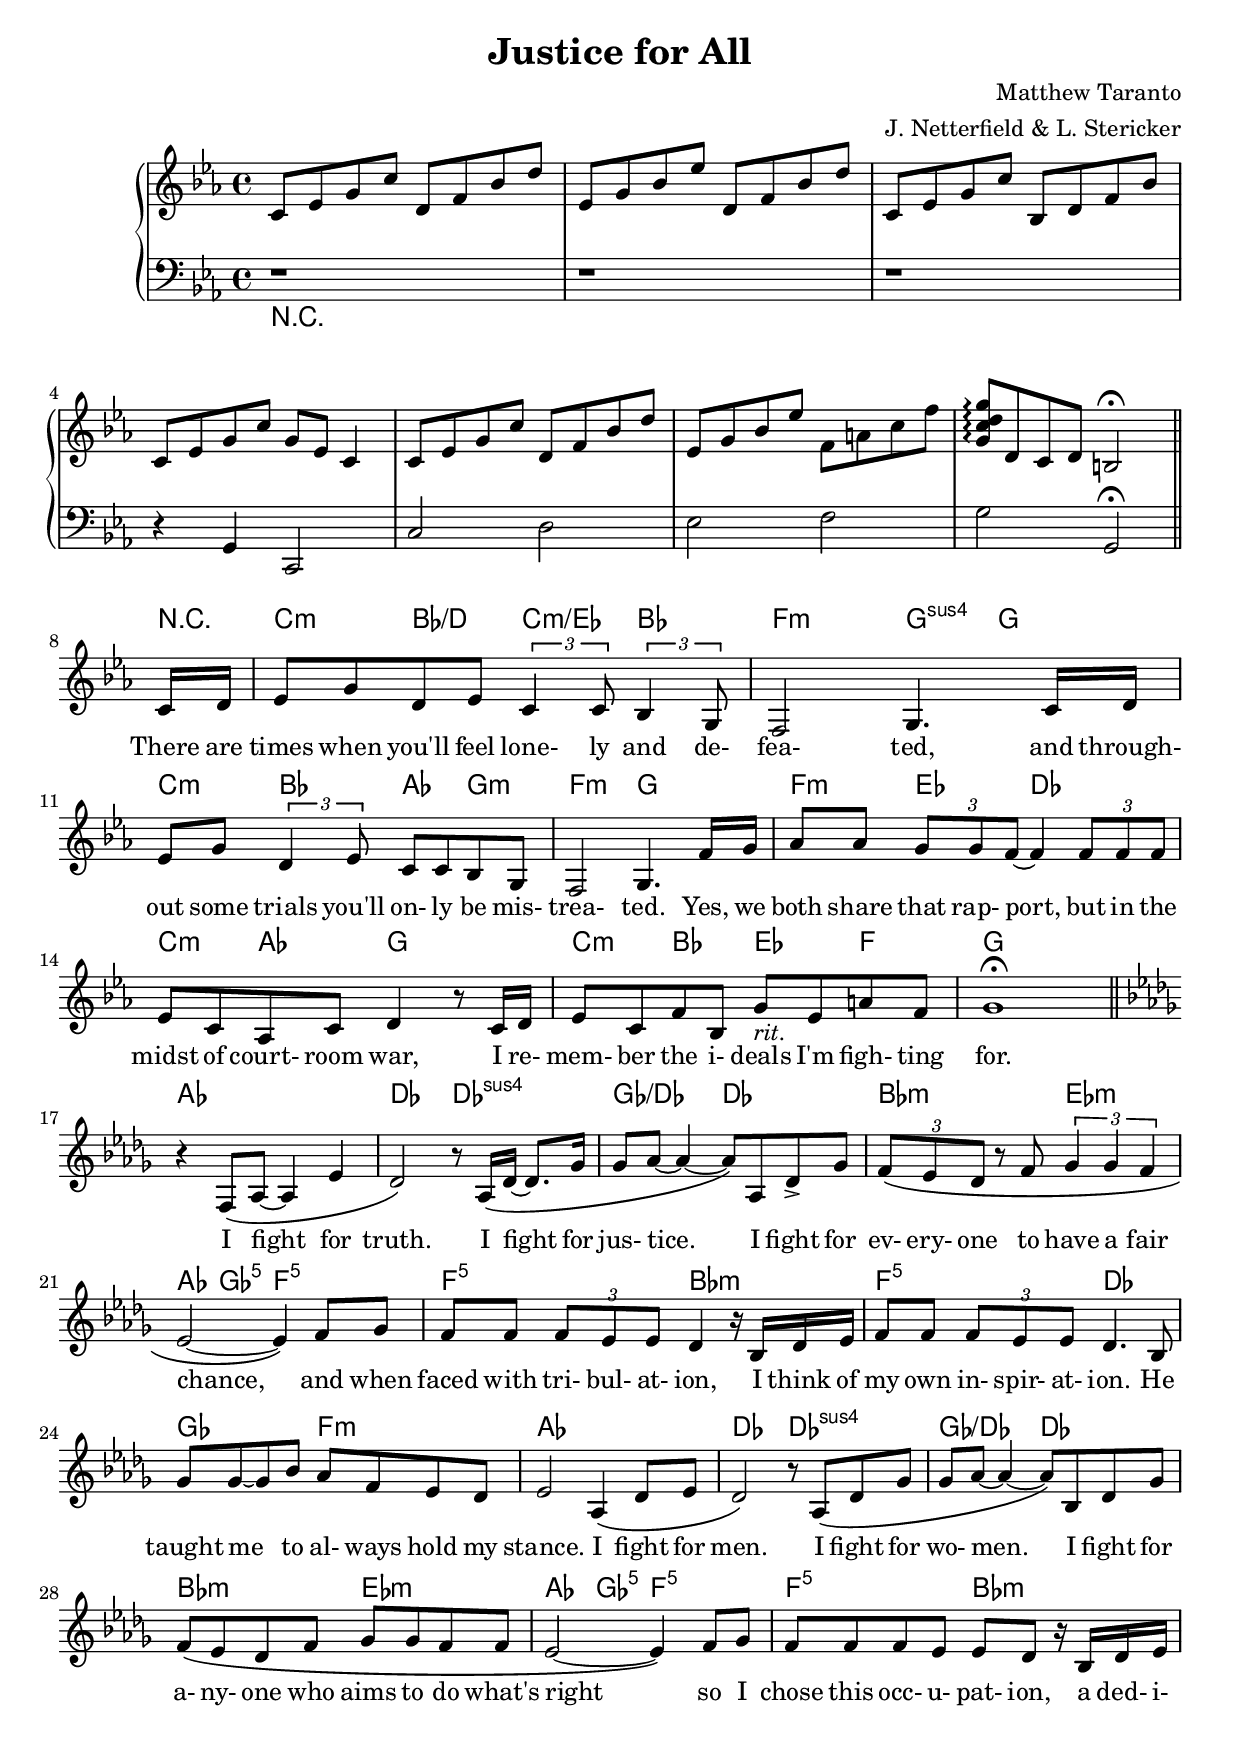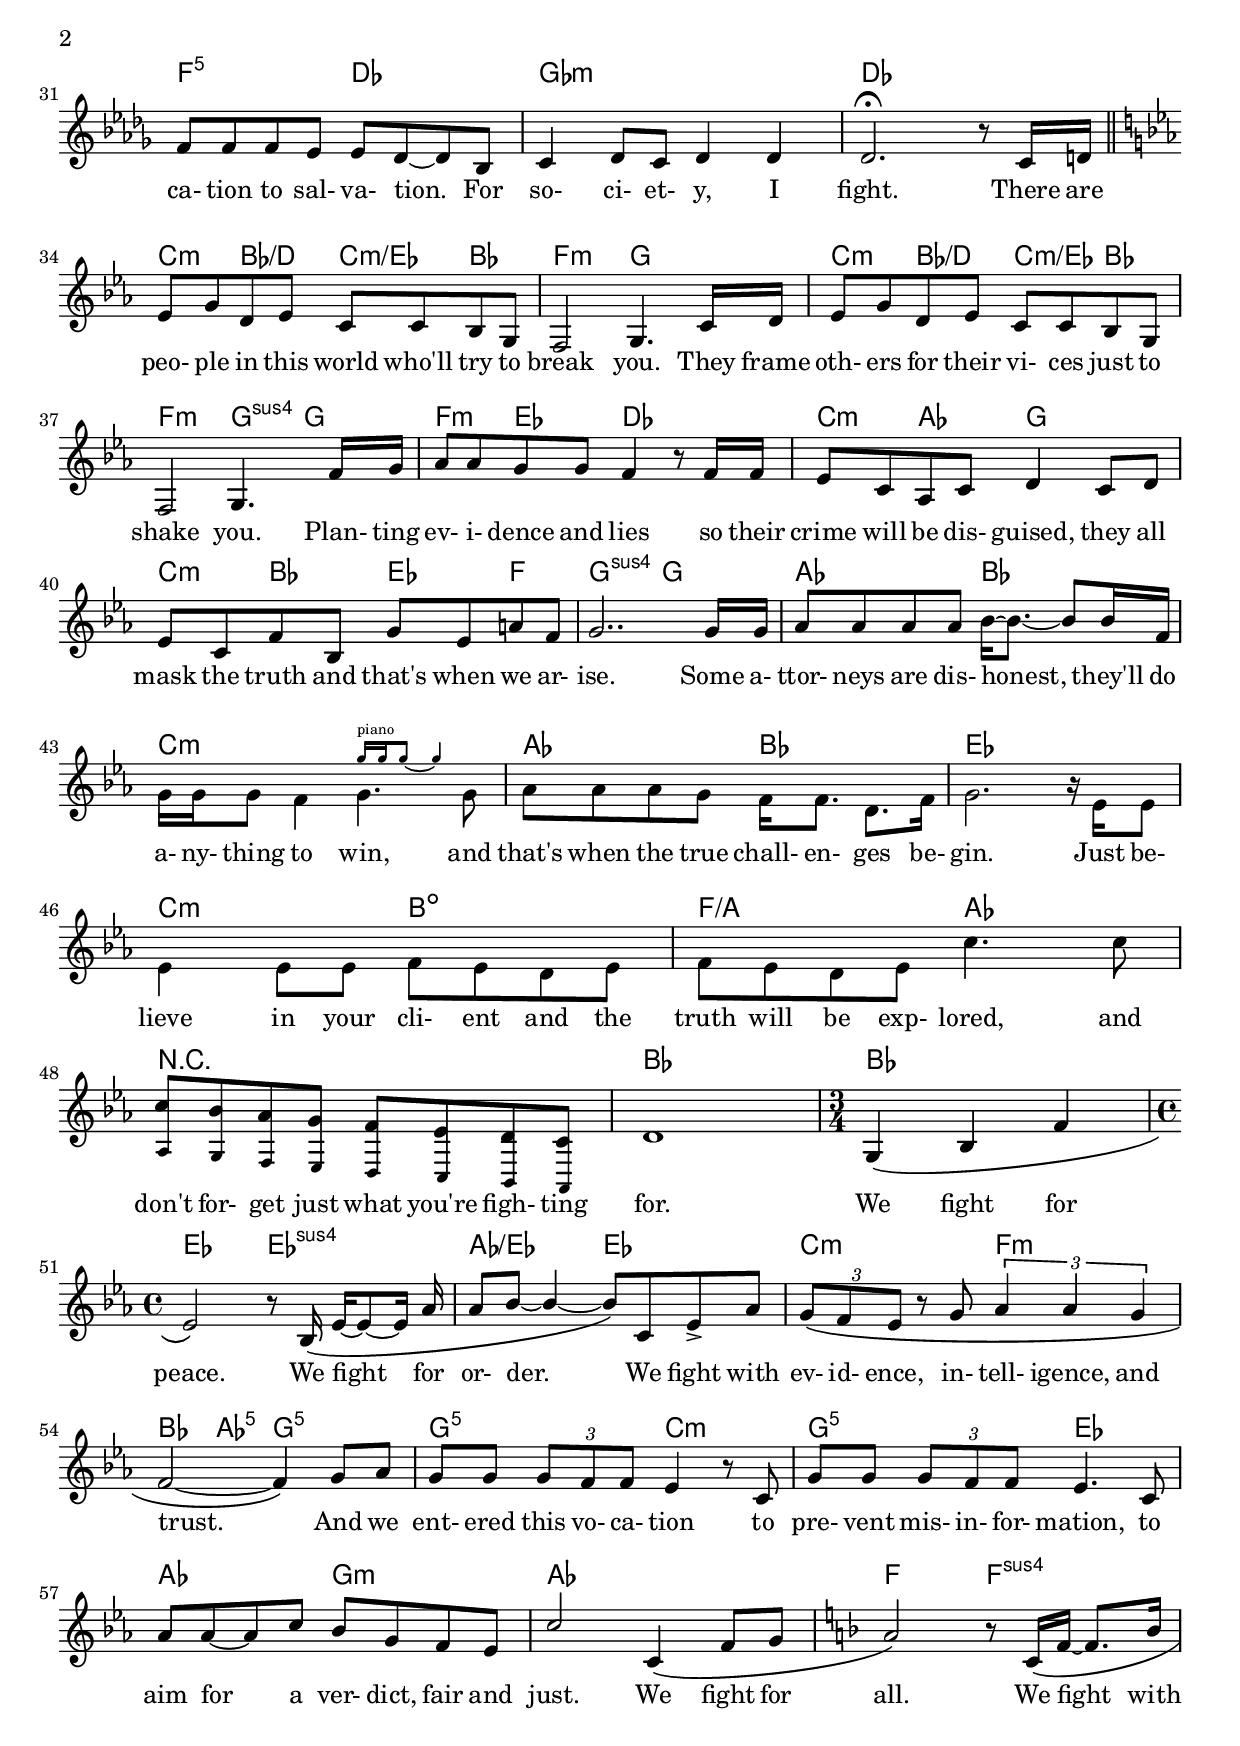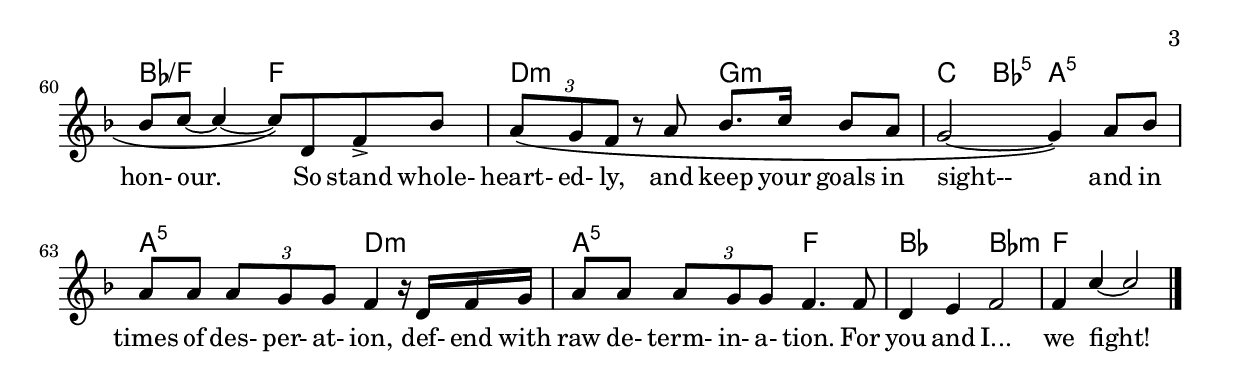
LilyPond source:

 \header {
  title = "Justice for All"
  composer = "Matthew Taranto"
  arranger = "J. Netterfield & L. Stericker"
}

\layout {   
  \context {     
    \Staff \RemoveEmptyStaves
    \override VerticalAxisGroup #'remove-first = ##t
  }
}

\score {
  <<
  \new PianoStaff \relative c' <<
    \new Staff {
      \key c \minor
      c8 ees g c
      d, f bes d |
      ees, g bes ees
      d, f bes d |
      c, ees g c
      bes, d f bes |
      c, ees g c g ees c4 |

      c8 ees g c
      d, f bes d |
      ees, g bes ees
      f, a c f |
      <g, c d g>8\arpeggio
      d c d b2\fermata 
      \bar "||"
      % Hide time signature
      \override Staff.TimeSignature #'stencil = ##f

      % Without this, some extra space is added after the line...
      \once \set Staff.explicitKeySignatureVisibility = #end-of-line-invisible
      \break
    }
    \new Staff {
      \key c \minor
      \clef bass
      r1 |
      r1 |
      r1 |
      r4 g, c,2 |

      c'2
      d
      ees
      f |
      g2
      g,\fermata
      \bar "||"
      % Hide time signature
      \override Staff.TimeSignature #'stencil = ##f

      % Without this, some extra space is added after the line...
      \once \set Staff.explicitKeySignatureVisibility = #end-of-line-invisible
      \break
    }
  >> 
  \chords {
    R1*7

    % Without this, some extra space is added after the line...
    \once \set Staff.explicitKeySignatureVisibility = #end-of-line-invisible
    \break

    \time 1/8
    r8

    \time 4/4
    \powerChords
    
    c4:m bes/d c:m/ees bes
    f2:m g4:sus4 g

    c4:m bes aes g:m
    f2:m g

    f4:m ees des2
    c4:m aes g2

    c4:m bes ees f
    g1
    aes1

    des2 des:sus4
    ges/des des
    bes:m ees:m
    aes4 ges:1.5 f2:1.5

    f2:1.5 bes:m
    f2:1.5 des
    ges f:m
    aes1

    des2 des:sus4
    ges/des des
    bes:m ees:m
    aes4 ges:1.5 f2:1.5

    f2:1.5 bes:m
    f2:1.5 des
    ges1:m
    des1

    c4:m bes/d c:m/ees bes
    f2:m g2

    c4:m bes/d c:m/ees bes
    f2:m g4:sus4 g

    f4:m ees des2
    c4:m aes g2
    c4:m bes ees f
    g2:sus4 g

    aes bes
    c1:m
    aes2 bes
    ees1
    c2:m b:dim
    f/a aes

    r1
    bes

    \transpose des ees {
      \time 3/4
      aes2.
      \time 4/4

      des2 des:sus4
      ges/des des
      bes:m ees:m
      aes4 ges:1.5 f2:1.5

      f2:1.5 bes:m
      f2:1.5 des
      ges f:m
    }

    aes1

    \transpose des f {
      des2 des:sus4
      ges/des des
      bes:m ees:m
      aes4 ges:1.5 f2:1.5

      f2:1.5 bes:m
      f2:1.5 des
      ges2 ges2:m
      des1
    }
  }
  \new Staff \relative c {
    R1*7
    \override Staff.TimeSignature #'stencil = ##f

    % Without this, some extra space is added after the line...
    \once \set Staff.explicitKeySignatureVisibility = #end-of-line-invisible
    \break

    \key c \minor
    \time 1/8
    \new Voice = "vocals" {
      c'16 d
      \time 4/4
    
      ees8 g d ees \tuplet 3/2 {c4 c8} \tuplet 3/2 {bes4 g8} |
      f2 g4. c16 d |
      
      % Show future time signatures (remember, we got rid of them above...) 
      \override Staff.TimeSignature #'stencil = ##t

      ees8 g \tuplet 3/2 {d4 ees8} c8 c bes g |
      f2 g4. f'16 g |

      aes8 aes \tuplet 3/2 {g g f ~} f4
      \tuplet 3/2 { f8 f f } |
      ees c aes c d4
      r8 c16 d |
      ees8 c f bes, g'_\markup{\italic rit.} ees a f |
      g1  \fermata

      \bar "||"

      \key des \major
      r4 f,8\( aes8 ~ aes4 ees' |
      des2 \) r8 aes16 \( des ~ des8. ges16 |
      ges8 aes ~ aes4 ~ aes8 \)
      as, des-> ges |
      \tuplet 3/2 {f \( ees des8} r f \tuplet 3/2 { ges4 ges f }|
      ees2 ~ ees4 \) f8 ges |
      f f \tuplet 3/2 {f ees ees} des4 r16 bes16 des ees |
      f8 f \tuplet 3/2 {f ees ees} des4. bes8 |
      ges' ges ~ ges bes aes f ees des |
      ees2  aes,4 \( des8 ees |
      
      des2 \) r8 aes  \( des ges |
      ges aes ~ aes4 ~ aes8 \)
      bes, des ges |
      f \( ees des8 f ges8 ges f f |
      ees2 ~ ees4 \) f8 ges |
      f f f ees ees des r16 bes16 des ees |
      f8 f f ees ees des ~ des bes |

      c4 des8 c des4 des |
      des2.\fermata r8 c16 d \bar "||"

      \break
      \key c \minor

      ees8 g d ees c c bes g |
      f2 g4. c16 d |

      ees8 g d ees c c bes g |
      f2 g4. f'16 g |

      aes8 aes g g f4
      r8 f16 f
      ees8 c aes c d4
      c8 d |
      ees c f bes, g' ees a f |
      g2.. g16  g |

      aes8 aes aes aes bes16 ~ bes8. ~ bes8 bes16 f |
      <<
        { \stemDown g16 g g8 f4 g4. g8 | }
        \new CueVoice {
          s2 \stemUp g'16^"piano" g g8 ~ g4 |
        }
      >>
      aes,8 aes aes g f16 f8. d f16 |
      g2. r16 ees ees8 |
      ees4 ees8 ees f8 ees d ees |
      f ees d ees c'4. c8 |
      {
        \stemUp
        <c \tweak font-size #-2 aes,>
        <bes \tweak font-size #-2 g,>
        <aes \tweak font-size #-2 f,>
        <g \tweak font-size #-2 ees,>
        <f \tweak font-size #-2 d,>
        <ees \tweak font-size #-2 c,>
        <d \tweak font-size #-2 bes,>
        <c \tweak font-size #-2 aes,> |
      }
      d1

      % (â¯Â°â¡Â°ï¼â¯ï¸µ â»ââ»)
      \time 3/4
      g,4 \( bes f'
      \time 4/4

      %  (â¯Â°â¡Â°ï¼â¯ï¸µ â»ââ»)
      \transpose des ees \relative des' {
        des2 \) r8 aes16 \( des [~ des8 ~ des16] ges |
        ges8 aes ~ aes4 ~ aes8 \)
        bes, des-> ges |
        \tuplet 3/2 {f \( ees des8} r f \tuplet 3/2 { ges4 ges f }|
        ees2 ~ ees4 \) f8 ges |
        f f \tuplet 3/2 {f ees ees} des4 r8 bes8 |
        f'  8 f \tuplet 3/2 {f ees ees} des4. bes8 |
        ges' ges ~ ges bes aes f ees des |
      }
      c'2 c,4 \( f8 g 

      % (â¯Â°â¡Â°ï¼â¯ï¸µ â»ââ»)
      \key f \major
      a2 \)
      \transpose des f \relative des' {
        r8 aes16 \( des ~ des8. ges16 |
        ges8 aes ~ aes4 ~ aes8 \)
        bes, des-> ges |
        \tuplet 3/2 {f \( ees des8} r f ges8. aes16 ges8 f |
        ees2 ~ ees4 \) f8 ges |
        f f \tuplet 3/2 {f ees ees} des4 r16 bes des ees |
        f8 f \tuplet 3/2 {f ees ees} des4. des8 |
      }
      d,4 e f2
      f4 c'4 ~ c2

      \bar "|."
    }
  }
  \new Lyrics \lyricsto "vocals" {
    There are times when you'll feel lone- ly and de-
    fea- ted, and through- out some trials you'll on- ly be mis-
    trea- ted. Yes, we
    both share that rap- port, but in the
    midst of court- room war, I re-
    mem- ber the i- deals I'm figh- ting
    for.

    I fight for truth.
    I fight for jus- tice.
    I fight for ev- ery- one to have a fair chance,
    
    and when faced with tri- bul- at- ion,
    I think of my own in- spir- at- ion.
    He taught me to al- ways hold my stance.

    I fight for men.
    I fight for wo- men.
    I fight for a- ny- one who aims to do what's right
    so I chose this occ- u- pat- ion,
    a ded- i- ca- tion to sal- va- tion.
    For so- ci- et- y, I fight.

    There are peo- ple in this world who'll try to break you.
    They frame oth- ers for their vi- ces just to shake you.
    Plan- ting ev- i- dence and lies
    so their crime will be dis- guised,
    they all mask the truth and that's when we ar- ise.

    Some a- ttor- neys are dis- honest, they'll do a- ny- thing to win,
    and that's when the true chall- en- ges be- gin.
    Just be- lieve in your cli- ent and the truth will be exp- lored,
    and don't for- get just what you're figh- ting for.

    We fight for peace.
    We fight for or- der.
    We fight with ev- id- ence, in- tell- igence, and trust.
    And we ent- ered this vo- ca- tion to
    pre- vent mis- in- for- mation, to
    aim for a ver- dict, fair and just.

    We fight for all.
    We fight with hon- our.
    So stand whole- heart- ed- ly,
    and keep your goals in sight--
    and in times of des- per- at- ion,
    def- end with raw de- term- in- a- tion.
    For you and I...
    we fight!
  }
  >>
  \midi {}
  \layout {}
}